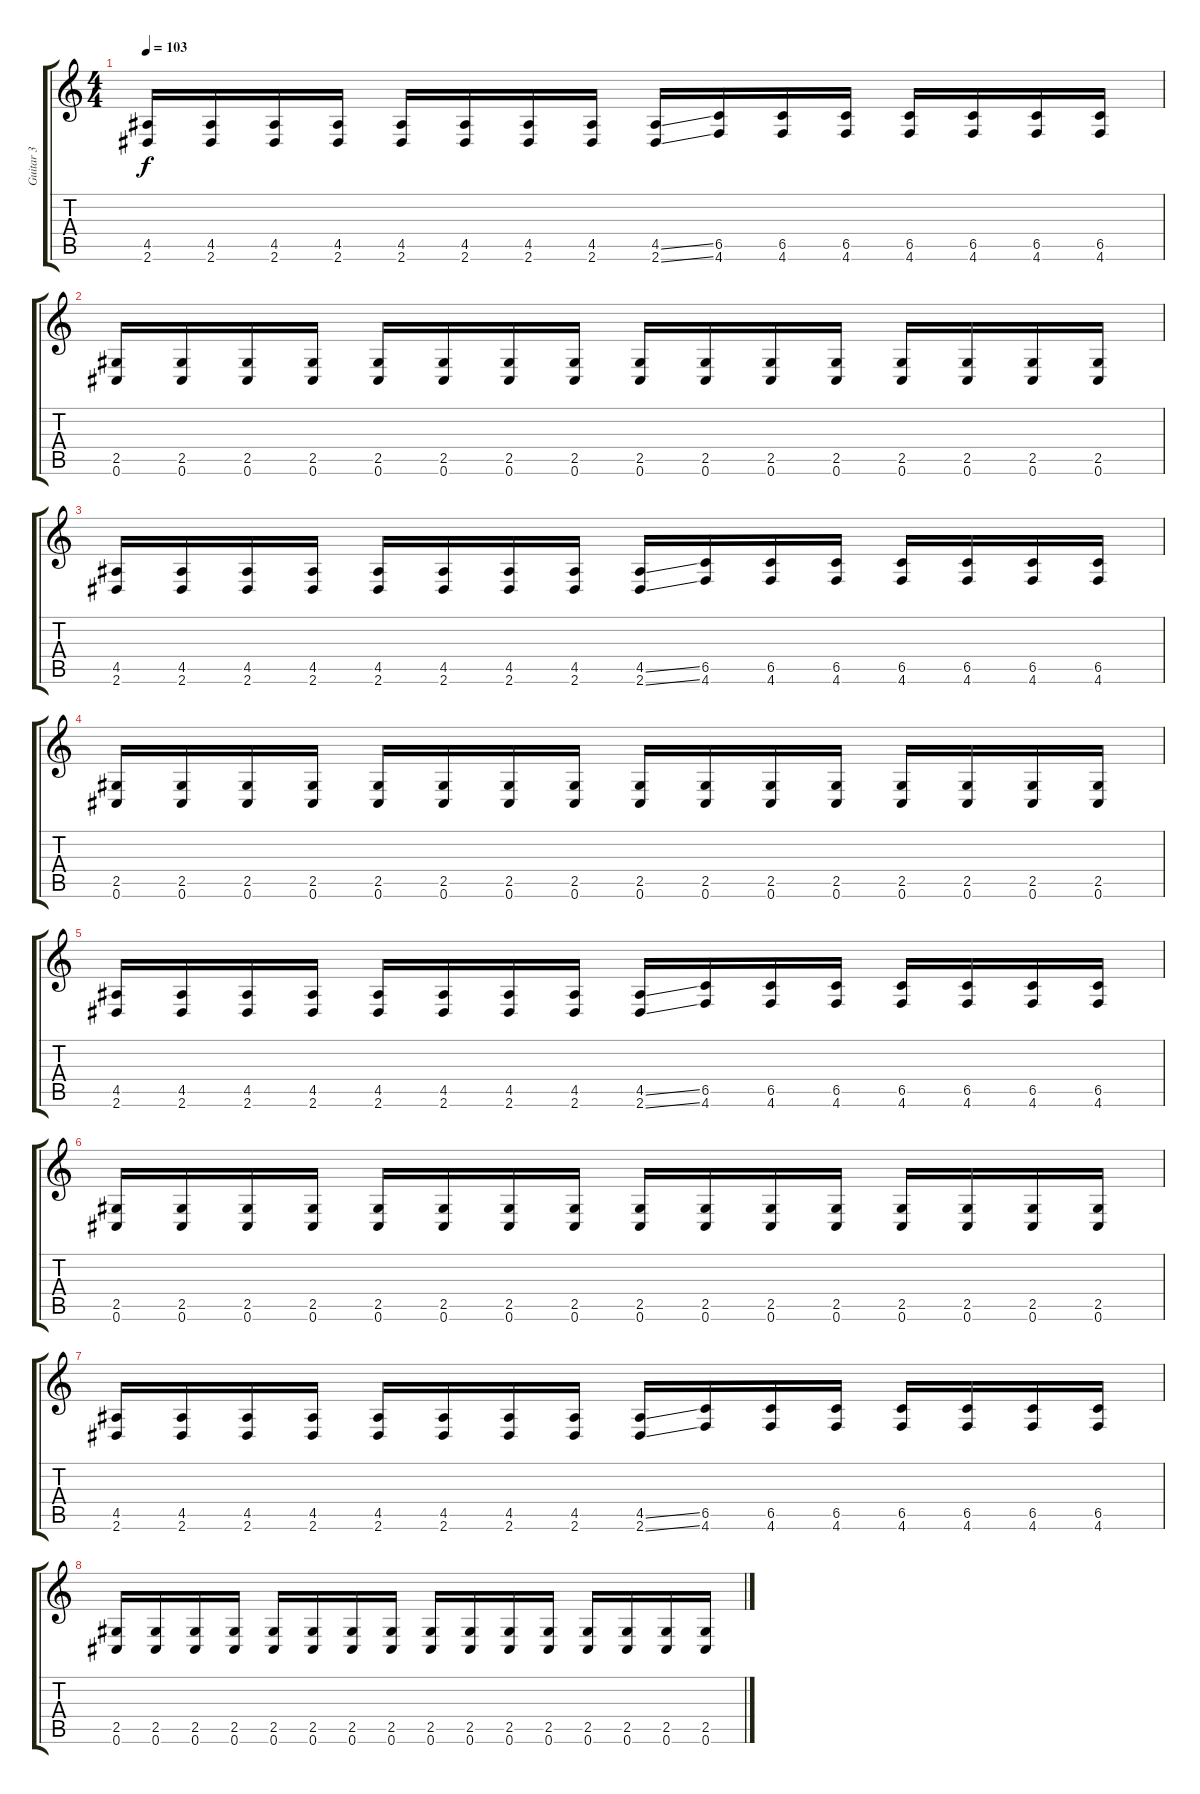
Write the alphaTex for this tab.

\track ("Guitar 3" "Guitar 3") {instrument distortionguitar}
\staff {score tabs}
\tuning (Db4 Ab3 E3 B2 Gb2 Db2) {hide}
\ts (4 4)
\tempo 103
\clef g2
\ks c
(4.5 2.6).16{dy f} (4.5 2.6).16 (4.5 2.6).16 (4.5 2.6).16 (4.5 2.6).16 (4.5 2.6).16 (4.5 2.6).16 (4.5 2.6).16 (4.5{ss} 2.6{ss}).16 (6.5 4.6).16 (6.5 4.6).16 (6.5 4.6).16 (6.5 4.6).16 (6.5 4.6).16 (6.5 4.6).16 (6.5 4.6).16 |
(2.5 0.6).16 (2.5 0.6).16 (2.5 0.6).16 (2.5 0.6).16 (2.5 0.6).16 (2.5 0.6).16 (2.5 0.6).16 (2.5 0.6).16 (2.5 0.6).16 (2.5 0.6).16 (2.5 0.6).16 (2.5 0.6).16 (2.5 0.6).16 (2.5 0.6).16 (2.5 0.6).16 (2.5 0.6).16 |
(4.5 2.6).16 (4.5 2.6).16 (4.5 2.6).16 (4.5 2.6).16 (4.5 2.6).16 (4.5 2.6).16 (4.5 2.6).16 (4.5 2.6).16 (4.5{ss} 2.6{ss}).16 (6.5 4.6).16 (6.5 4.6).16 (6.5 4.6).16 (6.5 4.6).16 (6.5 4.6).16 (6.5 4.6).16 (6.5 4.6).16 |
(2.5 0.6).16 (2.5 0.6).16 (2.5 0.6).16 (2.5 0.6).16 (2.5 0.6).16 (2.5 0.6).16 (2.5 0.6).16 (2.5 0.6).16 (2.5 0.6).16 (2.5 0.6).16 (2.5 0.6).16 (2.5 0.6).16 (2.5 0.6).16 (2.5 0.6).16 (2.5 0.6).16 (2.5 0.6).16 |
(4.5 2.6).16 (4.5 2.6).16 (4.5 2.6).16 (4.5 2.6).16 (4.5 2.6).16 (4.5 2.6).16 (4.5 2.6).16 (4.5 2.6).16 (4.5{ss} 2.6{ss}).16 (6.5 4.6).16 (6.5 4.6).16 (6.5 4.6).16 (6.5 4.6).16 (6.5 4.6).16 (6.5 4.6).16 (6.5 4.6).16 |
(2.5 0.6).16 (2.5 0.6).16 (2.5 0.6).16 (2.5 0.6).16 (2.5 0.6).16 (2.5 0.6).16 (2.5 0.6).16 (2.5 0.6).16 (2.5 0.6).16 (2.5 0.6).16 (2.5 0.6).16 (2.5 0.6).16 (2.5 0.6).16 (2.5 0.6).16 (2.5 0.6).16 (2.5 0.6).16 |
(4.5 2.6).16 (4.5 2.6).16 (4.5 2.6).16 (4.5 2.6).16 (4.5 2.6).16 (4.5 2.6).16 (4.5 2.6).16 (4.5 2.6).16 (4.5{ss} 2.6{ss}).16 (6.5 4.6).16 (6.5 4.6).16 (6.5 4.6).16 (6.5 4.6).16 (6.5 4.6).16 (6.5 4.6).16 (6.5 4.6).16 |
(2.5 0.6).16 (2.5 0.6).16 (2.5 0.6).16 (2.5 0.6).16 (2.5 0.6).16 (2.5 0.6).16 (2.5 0.6).16 (2.5 0.6).16 (2.5 0.6).16 (2.5 0.6).16 (2.5 0.6).16 (2.5 0.6).16 (2.5 0.6).16 (2.5 0.6).16 (2.5 0.6).16 (2.5 0.6).16
